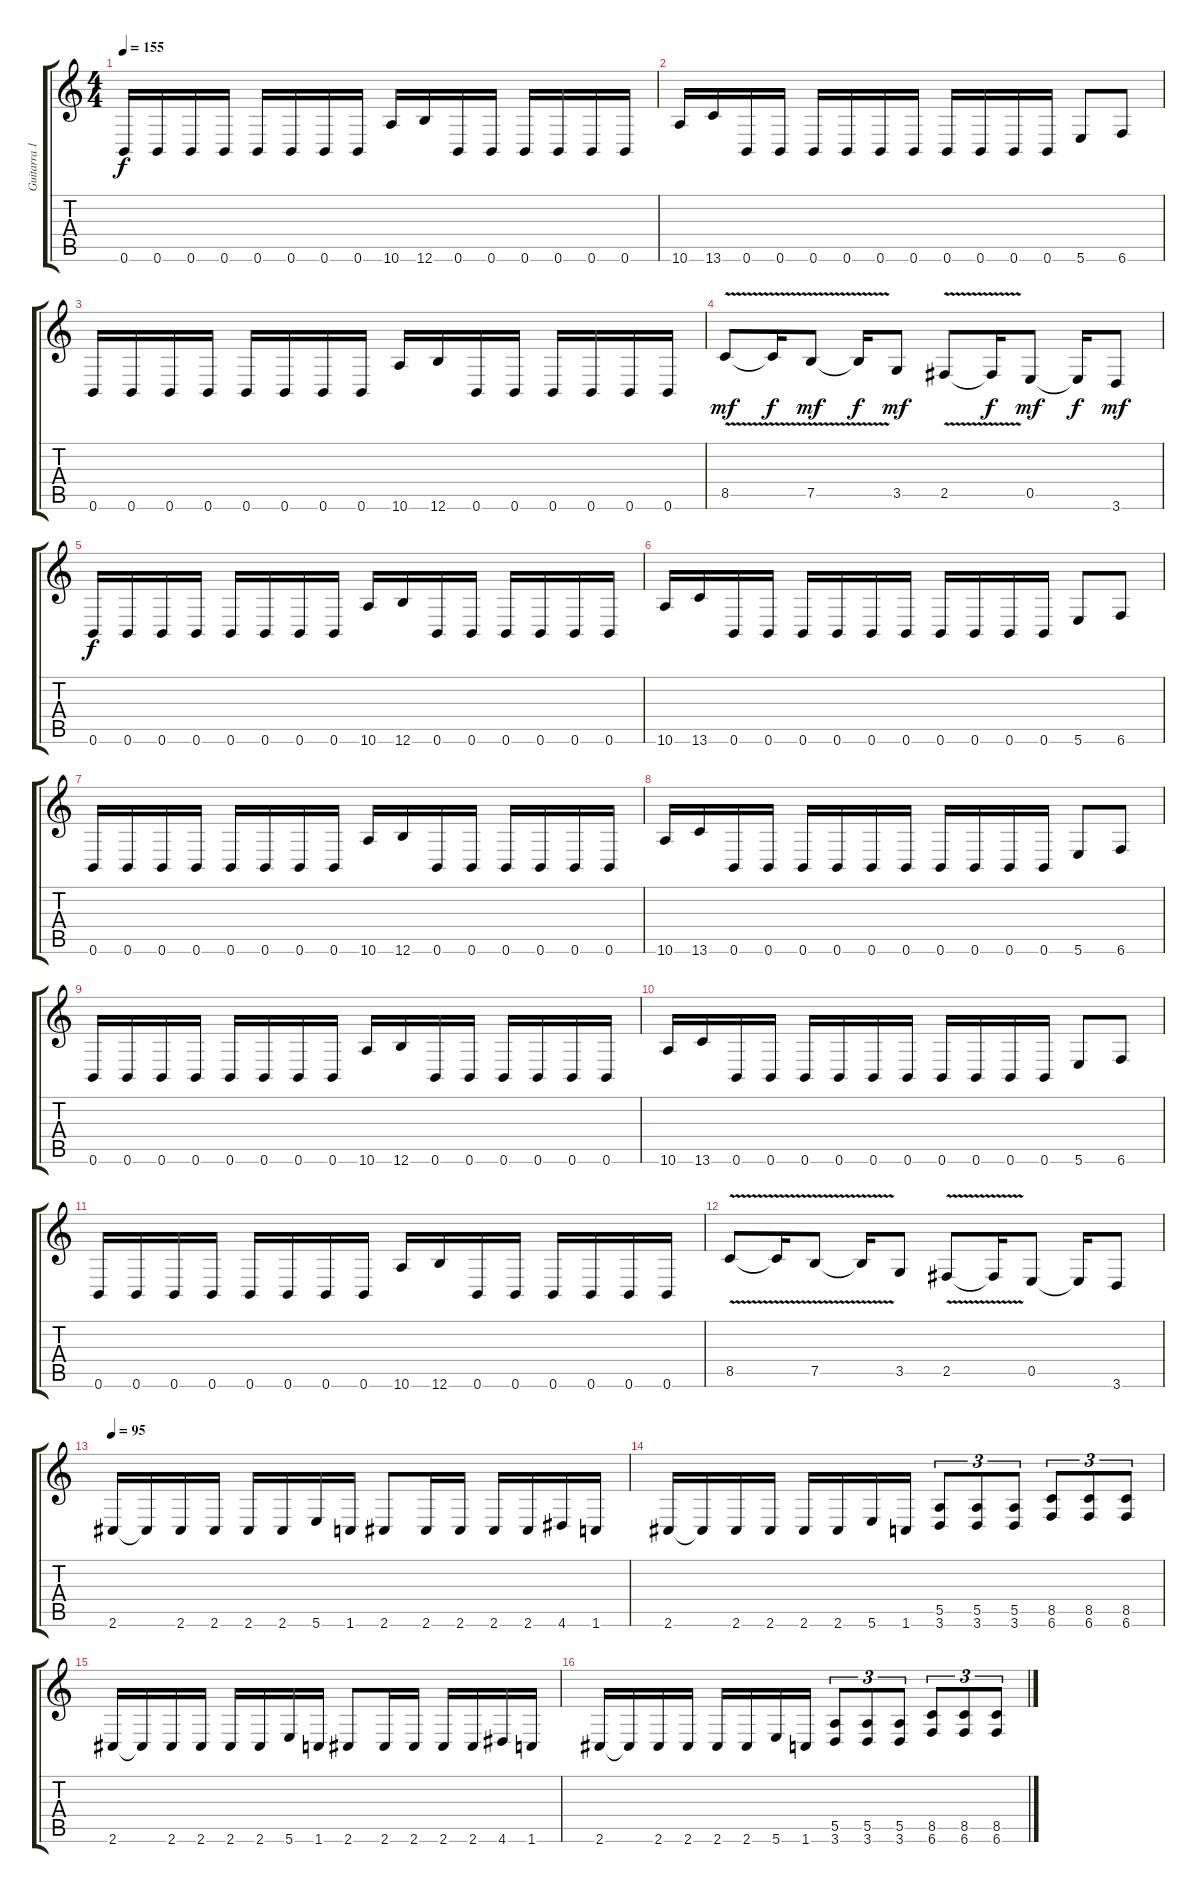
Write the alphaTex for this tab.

\track ("Guitarra 1" "Guitarra 1") {instrument distortionguitar}
\staff {score tabs}
\tuning (B3 Gb3 D3 A2 E2 B1) {hide}
\ts (4 4)
\tempo 155
\clef g2
\ks c
0.6.16{dy f} 0.6.16 0.6.16 0.6.16 0.6.16 0.6.16 0.6.16 0.6.16 10.6.16 12.6.16 0.6.16 0.6.16 0.6.16 0.6.16 0.6.16 0.6.16 |
10.6.16 13.6.16 0.6.16 0.6.16 0.6.16 0.6.16 0.6.16 0.6.16 0.6.16 0.6.16 0.6.16 0.6.16 5.6.8 6.6.8 |
0.6.16 0.6.16 0.6.16 0.6.16 0.6.16 0.6.16 0.6.16 0.6.16 10.6.16 12.6.16 0.6.16 0.6.16 0.6.16 0.6.16 0.6.16 0.6.16 |
8.5{v}.8{dy mf} 8.5{t}.16{dy f} 7.5{v}.8{dy mf} 7.5{t}.16{dy f} 3.5.8{dy mf} 2.5{v}.8 2.5{t}.16{dy f} 0.5.8{dy mf} 0.5{t}.16{dy f} 3.6.8{dy mf} |
0.6.16{dy f} 0.6.16 0.6.16 0.6.16 0.6.16 0.6.16 0.6.16 0.6.16 10.6.16 12.6.16 0.6.16 0.6.16 0.6.16 0.6.16 0.6.16 0.6.16 |
10.6.16 13.6.16 0.6.16 0.6.16 0.6.16 0.6.16 0.6.16 0.6.16 0.6.16 0.6.16 0.6.16 0.6.16 5.6.8 6.6.8 |
0.6.16 0.6.16 0.6.16 0.6.16 0.6.16 0.6.16 0.6.16 0.6.16 10.6.16 12.6.16 0.6.16 0.6.16 0.6.16 0.6.16 0.6.16 0.6.16 |
10.6.16 13.6.16 0.6.16 0.6.16 0.6.16 0.6.16 0.6.16 0.6.16 0.6.16 0.6.16 0.6.16 0.6.16 5.6.8 6.6.8 |
0.6.16 0.6.16 0.6.16 0.6.16 0.6.16 0.6.16 0.6.16 0.6.16 10.6.16 12.6.16 0.6.16 0.6.16 0.6.16 0.6.16 0.6.16 0.6.16 |
10.6.16 13.6.16 0.6.16 0.6.16 0.6.16 0.6.16 0.6.16 0.6.16 0.6.16 0.6.16 0.6.16 0.6.16 5.6.8 6.6.8 |
0.6.16 0.6.16 0.6.16 0.6.16 0.6.16 0.6.16 0.6.16 0.6.16 10.6.16 12.6.16 0.6.16 0.6.16 0.6.16 0.6.16 0.6.16 0.6.16 |
8.5{v}.8 8.5{t}.16 7.5{v}.8 7.5{t}.16 3.5.8 2.5{v}.8 2.5{t}.16 0.5.8 0.5{t}.16 3.6.8 |
\tempo 95
2.6.16 2.6{t}.16 2.6.16 2.6.16 2.6.16 2.6.16 5.6.16 1.6.16 2.6.8 2.6.16 2.6.16 2.6.16 2.6.16 4.6.16 1.6.16 |
2.6.16 2.6{t}.16 2.6.16 2.6.16 2.6.16 2.6.16 5.6.16 1.6.16 (5.5 3.6).8{tu (3 2)} (5.5 3.6).8{tu (3 2)} (5.5 3.6).8{tu (3 2)} (8.5 6.6).8{tu (3 2)} (8.5 6.6).8{tu (3 2)} (8.5 6.6).8{tu (3 2)} |
2.6.16 2.6{t}.16 2.6.16 2.6.16 2.6.16 2.6.16 5.6.16 1.6.16 2.6.8 2.6.16 2.6.16 2.6.16 2.6.16 4.6.16 1.6.16 |
2.6.16 2.6{t}.16 2.6.16 2.6.16 2.6.16 2.6.16 5.6.16 1.6.16 (5.5 3.6).8{tu (3 2)} (5.5 3.6).8{tu (3 2)} (5.5 3.6).8{tu (3 2)} (8.5 6.6).8{tu (3 2)} (8.5 6.6).8{tu (3 2)} (8.5 6.6).8{tu (3 2)}
